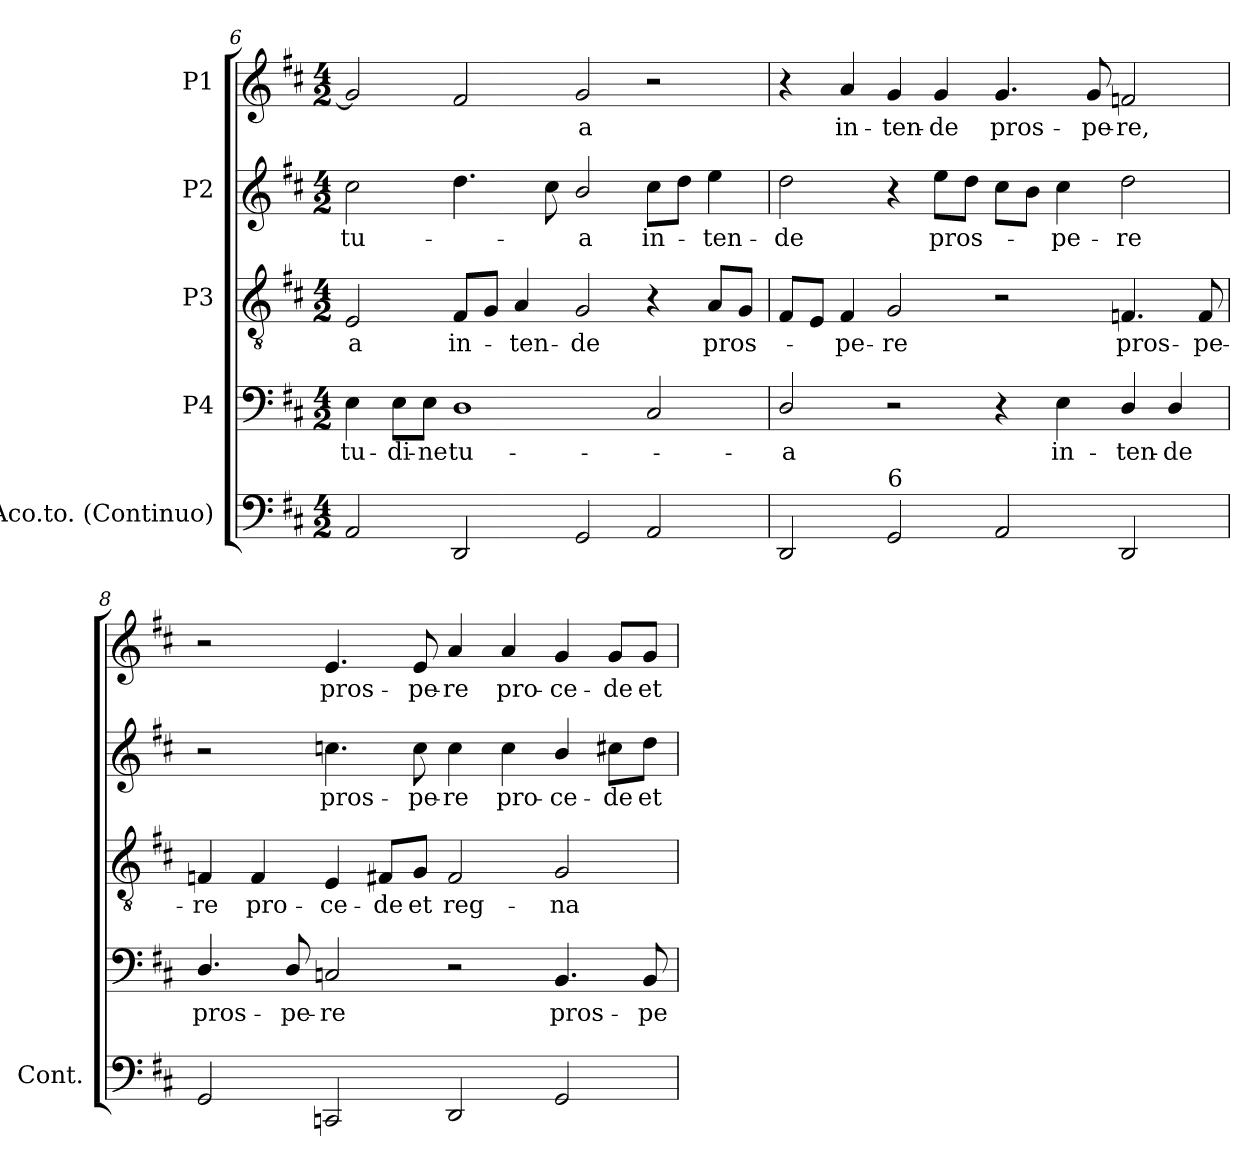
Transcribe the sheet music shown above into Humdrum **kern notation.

**kern	**kern	**text	**kern	**text	**kern	**text	**kern	**text
*part5	*part4	*part4	*part3	*part3	*part2	*part2	*part1	*part1
*staff5	*staff4	*staff4	*staff3	*staff3	*staff2	*staff2	*staff1	*staff1
*I"Aco.to. (Continuo)	*I"P4	*	*I"P3	*	*I"P2	*	*I"P1	*
*I'Cont.	*	*	*	*	*	*	*	*
!!LO:PB:g=z
*clefF4	*clefF4	*	*clefGv2	*	*clefG2	*	*clefG2	*
*	*	*	*ITrd7c12	*	*	*	*	*
*k[f#c#]	*k[f#c#]	*	*k[f#c#]	*	*k[f#c#]	*	*k[f#c#]	*
*D:	*D:	*	*D:	*	*D:	*	*D:	*
*M4/2	*M4/2	*	*M4/2	*	*M4/2	*	*M4/2	*
=6	=6	=6	=6	=6	=6	=6	=6	=6
!	!	!LO:LY:b:color=#000000	!	!	!	!	!	!
!	!	!	!	!LO:LY:b:color=#000000	!	!	!	!
!	!	!	!	!	!	!LO:LY:b:color=#000000	!	!
2AAi/	4Ei\	-tu-	2EEi/	-a	2cc#i\	tu-	2gi/]	.
!	!	!LO:LY:b:color=#000000	!	!	!	!	!	!
.	8Ei\L	-di-	.	.	.	.	.	.
!	!	!LO:LY:b:color=#000000	!	!	!	!	!	!
.	8Ei\J	-ne	.	.	.	.	.	.
!	!	!LO:LY:b:color=#000000	!	!	!	!	!	!
!	!	!	!	!LO:LY:b:color=#000000	!	!	!	!
2DDi/	1Di	tu-	8FF#i/L	in-	4.ddi\	.	2f#i/	.
.	.	.	8GGi/J	.	.	.	.	.
!	!	!	!	!LO:LY:b:color=#000000	!	!	!	!
.	.	.	4AAi/	-ten-	.	.	.	.
.	.	.	.	.	8cc#i\	.	.	.
!	!	!	!	!LO:LY:b:color=#000000	!	!	!	!
!	!	!	!	!	!	!LO:LY:b:color=#000000	!	!
!	!	!	!	!	!	!	!	!LO:LY:b:color=#000000
2GGi/	.	.	2GGi/	-de	2bi/	-a	2gi/	-a
!	!	!	!	!	!	!LO:LY:b:color=#000000	!	!
2AAi/	2C#i/	.	4r	.	8cc#i\L	in-	2r	.
.	.	.	.	.	8ddi\J	.	.	.
!	!	!	!	!LO:LY:b:color=#000000	!	!	!	!
!	!	!	!	!	!	!LO:LY:b:color=#000000	!	!
.	.	.	8AAi/L	pros-	4eei\	-ten-	.	.
.	.	.	8GGi/J	.	.	.	.	.
=7	=7	=7	=7	=7	=7	=7	=7	=7
!	!	!LO:LY:b:color=#000000	!	!	!	!	!	!
!	!	!	!	!	!	!LO:LY:b:color=#000000	!	!
2DDi/	2Di/	-a	8FF#i/L	.	2ddi\	-de	4r	.
.	.	.	8EEi/J	.	.	.	.	.
!	!	!	!	!LO:LY:b:color=#000000	!	!	!	!
!	!	!	!	!	!	!	!	!LO:LY:b:color=#000000
.	.	.	4FF#i/	-pe-	.	.	4ai/	in-
!	!	!	!	!LO:LY:b:color=#000000	!	!	!	!
!LO:TX:a:t=6	!	!	!	!	!	!	!	!
!	!	!	!	!	!	!	!	!LO:LY:b:color=#000000
2GGi/	2r	.	2GGi/	-re	4r	.	4gi/	-ten-
!	!	!	!	!	!	!LO:LY:b:color=#000000	!	!
!	!	!	!	!	!	!	!	!LO:LY:b:color=#000000
.	.	.	.	.	8eei\L	pros-	4gi/	-de
.	.	.	.	.	8ddi\J	.	.	.
!	!	!	!	!	!	!	!	!LO:LY:b:color=#000000
2AAi/	4r	.	2r	.	8cc#i\L	.	4.gi/	pros-
.	.	.	.	.	8bi\J	.	.	.
!	!	!LO:LY:b:color=#000000	!	!	!	!	!	!
!	!	!	!	!	!	!LO:LY:b:color=#000000	!	!
.	4Ei\	in-	.	.	4cc#i\	-pe-	.	.
!	!	!	!	!	!	!	!	!LO:LY:b:color=#000000
.	.	.	.	.	.	.	8gi/	-pe-
!	!	!LO:LY:b:color=#000000	!	!	!	!	!	!
!	!	!	!	!LO:LY:b:color=#000000	!	!	!	!
!	!	!	!	!	!	!LO:LY:b:color=#000000	!	!
!	!	!	!	!	!	!	!	!LO:LY:b:color=#000000
2DDi/	4Di/	-ten-	4.FFni/	pros-	2ddi\	-re	2fni/	-re,
!	!	!LO:LY:b:color=#000000	!	!	!	!	!	!
.	4Di/	-de	.	.	.	.	.	.
!	!	!	!	!LO:LY:b:color=#000000	!	!	!	!
.	.	.	8FFi/	-pe-	.	.	.	.
!!LO:LB:g=z
=8	=8	=8	=8	=8	=8	=8	=8	=8
!	!	!LO:LY:b:color=#000000	!	!	!	!	!	!
!	!	!	!	!LO:LY:b:color=#000000	!	!	!	!
2GGi/	4.Di/	pros-	4FFni/	-re	2r	.	2r	.
!	!	!	!	!LO:LY:b:color=#000000	!	!	!	!
.	.	.	4FFi/	pro-	.	.	.	.
!	!	!LO:LY:b:color=#000000	!	!	!	!	!	!
.	8Di/	-pe-	.	.	.	.	.	.
!	!	!LO:LY:b:color=#000000	!	!	!	!	!	!
!	!	!	!	!LO:LY:b:color=#000000	!	!	!	!
!	!	!	!	!	!	!LO:LY:b:color=#000000	!	!
!	!	!	!	!	!	!	!	!LO:LY:b:color=#000000
2CCni/	2Cni/	-re	4EEi/	-ce-	4.ccni\	pros-	4.ei/	pros-
!	!	!	!	!LO:LY:b:color=#000000	!	!	!	!
.	.	.	8FF#Xi/L	-de	.	.	.	.
!	!	!	!	!LO:LY:b:color=#000000	!	!	!	!
!	!	!	!	!	!	!LO:LY:b:color=#000000	!	!
!	!	!	!	!	!	!	!	!LO:LY:b:color=#000000
.	.	.	8GGi/J	et	8cci\	-pe-	8ei/	-pe-
!	!	!	!	!LO:LY:b:color=#000000	!	!	!	!
!	!	!	!	!	!	!LO:LY:b:color=#000000	!	!
!	!	!	!	!	!	!	!	!LO:LY:b:color=#000000
2DDi/	2r	.	2FF#i/	reg-	4cci\	-re	4ai/	-re
!	!	!	!	!	!	!LO:LY:b:color=#000000	!	!
!	!	!	!	!	!	!	!	!LO:LY:b:color=#000000
.	.	.	.	.	4cci\	pro-	4ai/	pro-
!	!	!LO:LY:b:color=#000000	!	!	!	!	!	!
!	!	!	!	!LO:LY:b:color=#000000	!	!	!	!
!	!	!	!	!	!	!LO:LY:b:color=#000000	!	!
!	!	!	!	!	!	!	!	!LO:LY:b:color=#000000
2GGi/	4.BBi/	pros-	2GGi/	-na	4bi/	-ce-	4gi/	-ce-
!	!	!	!	!	!	!LO:LY:b:color=#000000	!	!
!	!	!	!	!	!	!	!	!LO:LY:b:color=#000000
.	.	.	.	.	8cc#Xi\L	-de	8gi/L	-de
!	!	!LO:LY:b:color=#000000	!	!	!	!	!	!
!	!	!	!	!	!	!LO:LY:b:color=#000000	!	!
!	!	!	!	!	!	!	!	!LO:LY:b:color=#000000
.	8BBi/	-pe-	.	.	8ddi\J	et	8gi/J	et
=	=	=	=	=	=	=	=	=
*-	*-	*-	*-	*-	*-	*-	*-	*-
